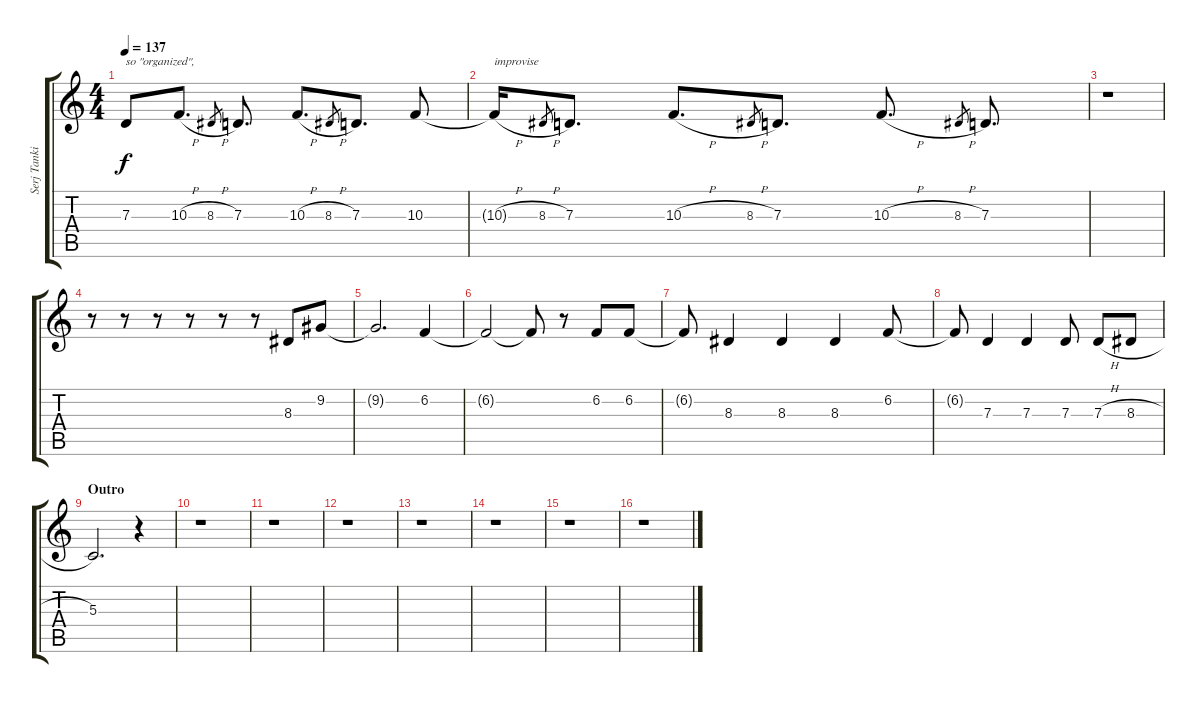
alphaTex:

\track ("Serj Tankian - Vocals" "Serj Tanki") {instrument oboe}
\staff {score tabs}
\tuning (E4 B3 G3 D3 A2 E2) {hide}
\ts (4 4)
\tempo 137
\clef g2
\ks c
7.3{t}.8{txt "so \"organized\", " dy f} 10.3{h}.8{d} 8.3{h}.8{gr} 7.3.8{d} 10.3{h}.8{d} 8.3{h}.8{gr} 7.3.8{d} 10.3.8 |
10.3{h t}.16{txt "improvise"} 8.3{h}.8{gr} 7.3.8{d} 10.3{h}.8{d} 8.3{h}.8{gr} 7.3.8{d} 10.3{h}.8{d} 8.3{h}.8{gr} 7.3.8{d} |
r.1 |
r.8 r.8 r.8 r.8 r.8 r.8 8.3.8 9.2.8 |
9.2{t}.2{d} 6.2.4 |
6.2{t}.2 6.2{t}.8 r.8 6.2.8 6.2.8 |
6.2{t}.8 8.3.4 8.3.4 8.3.4 6.2.8 |
6.2{t}.8 7.3.4 7.3.4 7.3.8 7.3{h}.8 8.3{h}.8 |
\section ("" "Outro")
5.3.2{d} r.4 |
r.1 |
r.1 |
r.1 |
r.1 |
r.1 |
r.1 |
r.1
